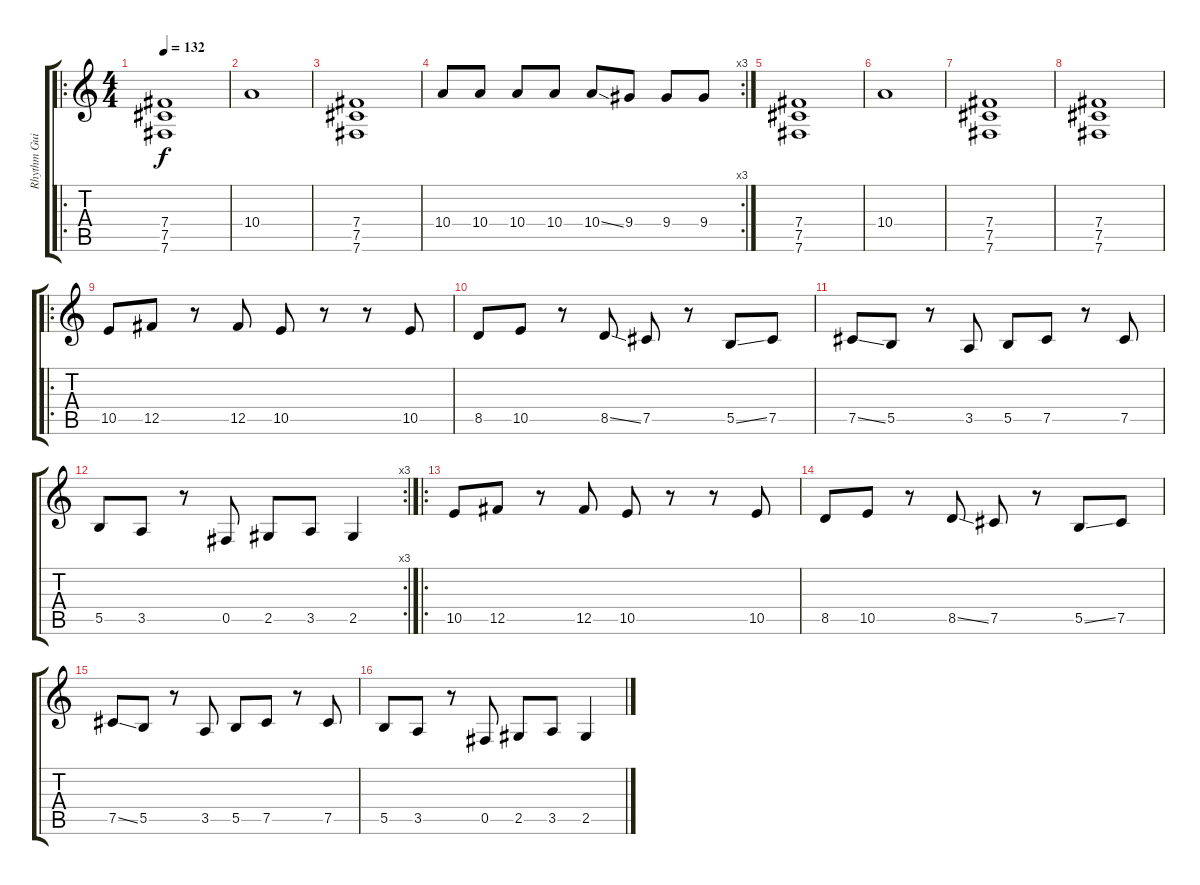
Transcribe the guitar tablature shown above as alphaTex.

\track ("Rhythm Guitar 2" "Rhythm Gui") {instrument distortionguitar}
\staff {score tabs}
\tuning (Db4 Ab3 E3 B2 Gb2 B1) {hide}
\ro
\ts (4 4)
\tempo 132
\clef g2
\ks c
(7.4 7.5 7.6).1{dy f} |
10.4.1 |
(7.4 7.5 7.6).1 |
\rc 3
10.4.8 10.4.8 10.4.8 10.4.8 10.4{ss}.8 9.4.8 9.4.8 9.4.8 |
(7.4 7.5 7.6).1 |
10.4.1 |
(7.4 7.5 7.6).1 |
(7.4 7.5 7.6).1 |
\ro
10.5.8 12.5.8 r.8 12.5.8 10.5.8 r.8 r.8 10.5.8 |
8.5.8 10.5.8 r.8 8.5{ss}.8 7.5.8 r.8 5.5{ss}.8 7.5.8 |
7.5{ss}.8 5.5.8 r.8 3.5.8 5.5.8 7.5.8 r.8 7.5.8 |
\rc 3
5.5.8 3.5.8 r.8 0.5.8 2.5.8 3.5.8 2.5.4 |
\ro
10.5.8 12.5.8 r.8 12.5.8 10.5.8 r.8 r.8 10.5.8 |
8.5.8 10.5.8 r.8 8.5{ss}.8 7.5.8 r.8 5.5{ss}.8 7.5.8 |
7.5{ss}.8 5.5.8 r.8 3.5.8 5.5.8 7.5.8 r.8 7.5.8 |
5.5.8 3.5.8 r.8 0.5.8 2.5.8 3.5.8 2.5.4
